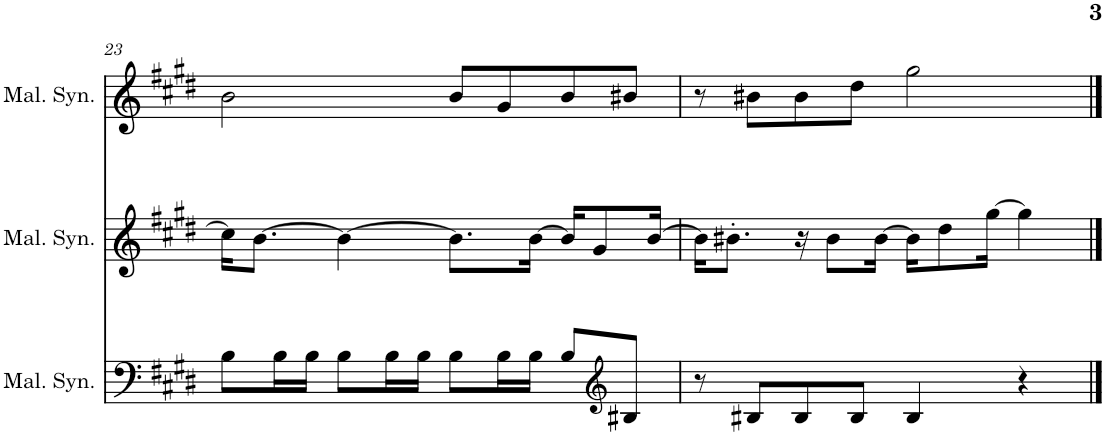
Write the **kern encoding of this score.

**kern	**kern	**kern
*part3	*part2	*part1
*staff3	*staff2	*staff1
*I"Mallet Synthesizer	*I"Mallet Synthesizer	*I"Mallet Synthesizer
*I'Mal. Syn.	*I'Mal. Syn.	*I'Mal. Syn.
!!LO:PB:g=z
*clefG2	*clefG2	*clefG2
*k[f#c#g#d#]	*k[f#c#g#d#]	*k[f#c#g#d#]
*M4/4	*M4/4	*M4/4
=23	=23	=23
8B\L	16cc#\KL]	2b\
.	[8.b\J	.
16B\L	.	.
16B\JJ	.	.
8B\L	4b\_	.
16B\L	.	.
16B\JJ	.	.
8B\L	8.b\L]	8b/L
16B\L	.	8g#/
16B\JJ	[16b\Jk	.
8B/L	16b/KL]	8b/
.	8g#/	.
*clefG2	*	*
8B#X/J	.	8b#X/J
.	[16b/Jk	.
=24	=24	=24
8r	16b\KL]	8r
.	8.b#X'\J	.
8B#X/L	.	8b#X\L
8B#/	16r	8b#\
.	8b#\L	.
8B#/J	.	8dd#\J
.	[16b#\Jk	.
4B#/	16b#\KL]	2gg#\
.	8dd#\	.
.	[16gg#\Jk	.
4r	4gg#\]	.
==	==	==
*-	*-	*-
